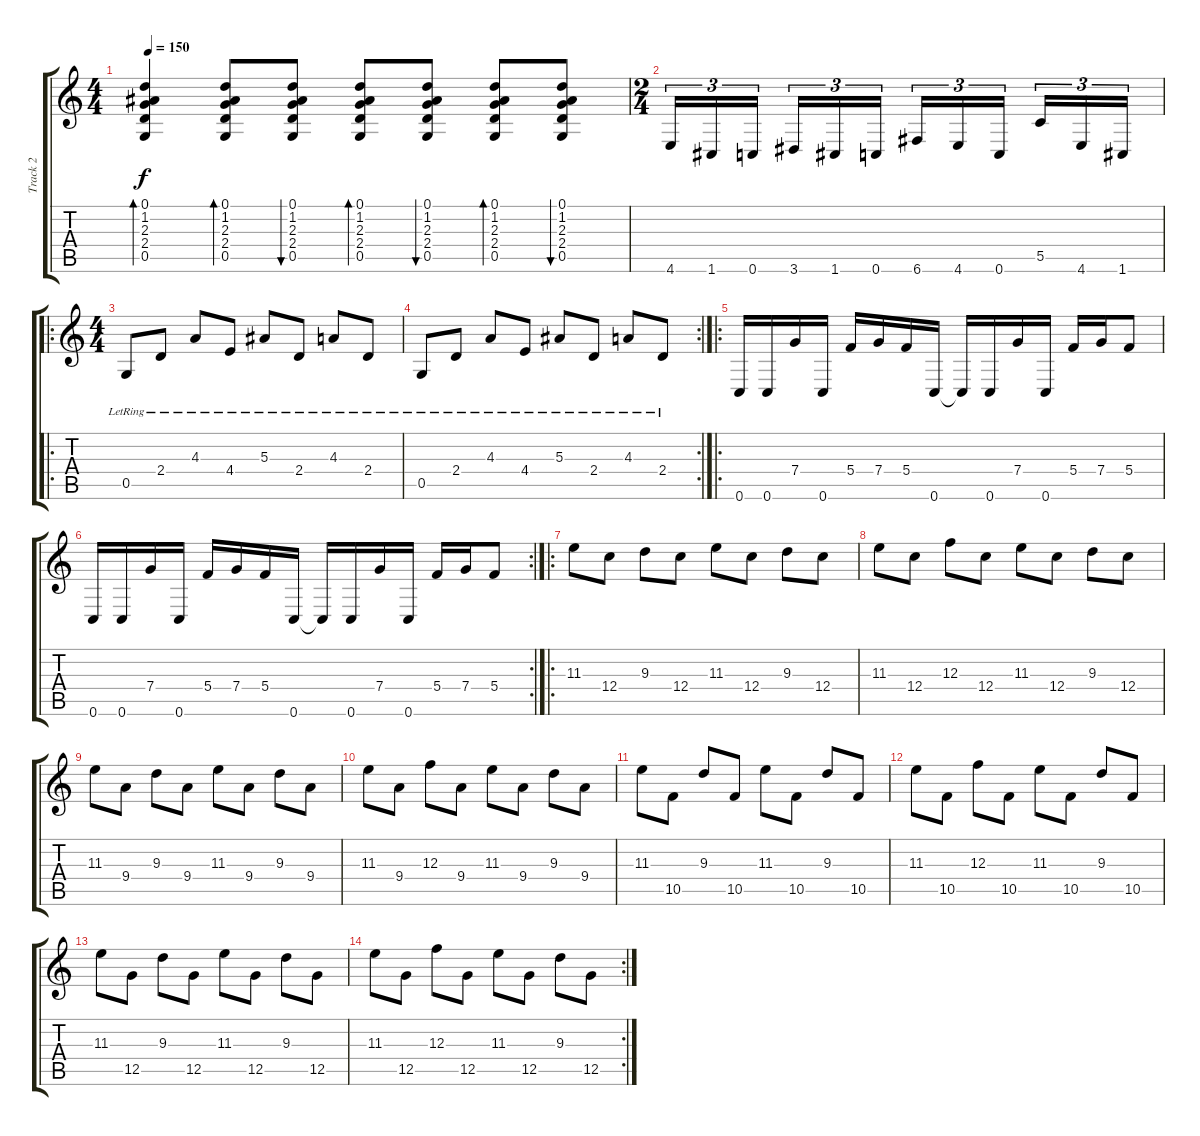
\track ("Track 2" "Track 2") {instrument distortionguitar}
\staff {score tabs}
\tuning (D4 A3 F3 C3 G2 C2) {hide}
\ts (4 4)
\tempo 150
\clef g2
\ks c
(0.1 1.2 2.3 2.4 0.5).4{bd 60 dy f} (0.1 1.2 2.3 2.4 0.5).8{bd 60} (0.1 1.2 2.3 2.4 0.5).8{bu 60} (0.1 1.2 2.3 2.4 0.5).8{bd 60} (0.1 1.2 2.3 2.4 0.5).8{bu 60} (0.1 1.2 2.3 2.4 0.5).8{bd 60} (0.1 1.2 2.3 2.4 0.5).8{bu 60} |
\ts (2 4)
4.6.16{tu (3 2) instrument distortionguitar} 1.6.16{tu (3 2)} 0.6.16{tu (3 2) beam splitsecondary} 3.6.16{tu (3 2)} 1.6.16{tu (3 2)} 0.6.16{tu (3 2)} 6.6.16{tu (3 2)} 4.6.16{tu (3 2)} 0.6.16{tu (3 2) beam splitsecondary} 5.5.16{tu (3 2)} 4.6.16{tu (3 2)} 1.6.16{tu (3 2)} |
\ro
\ts (4 4)
0.5{lr}.8{instrument acousticguitarsteel} 2.4{lr}.8 4.3{lr}.8 4.4{lr}.8 5.3{lr}.8 2.4{lr}.8 4.3{lr}.8 2.4{lr}.8 |
\rc 2
0.5{lr}.8 2.4{lr}.8 4.3{lr}.8 4.4{lr}.8 5.3{lr}.8 2.4{lr}.8 4.3{lr}.8 2.4{lr}.8 |
\ro
0.6.16 0.6.16 7.4.16 0.6.16 5.4.16 7.4.16 5.4.16 0.6.16 0.6{t}.16 0.6.16 7.4.16 0.6.16 5.4.16 7.4.16 5.4.8 |
\rc 2
0.6.16 0.6.16 7.4.16 0.6.16 5.4.16 7.4.16 5.4.16 0.6.16 0.6{t}.16 0.6.16 7.4.16 0.6.16 5.4.16 7.4.16 5.4.8 |
\ro
11.3.8 12.4.8 9.3.8 12.4.8 11.3.8 12.4.8 9.3.8 12.4.8 |
11.3.8 12.4.8 12.3.8 12.4.8 11.3.8 12.4.8 9.3.8 12.4.8 |
11.3.8 9.4.8 9.3.8 9.4.8 11.3.8 9.4.8 9.3.8 9.4.8 |
11.3.8 9.4.8 12.3.8 9.4.8 11.3.8 9.4.8 9.3.8 9.4.8 |
11.3.8 10.5.8 9.3.8 10.5.8 11.3.8 10.5.8 9.3.8 10.5.8 |
11.3.8 10.5.8 12.3.8 10.5.8 11.3.8 10.5.8 9.3.8 10.5.8 |
11.3.8 12.5.8 9.3.8 12.5.8 11.3.8 12.5.8 9.3.8 12.5.8 |
\rc 2
11.3.8 12.5.8 12.3.8 12.5.8 11.3.8 12.5.8 9.3.8 12.5.8
